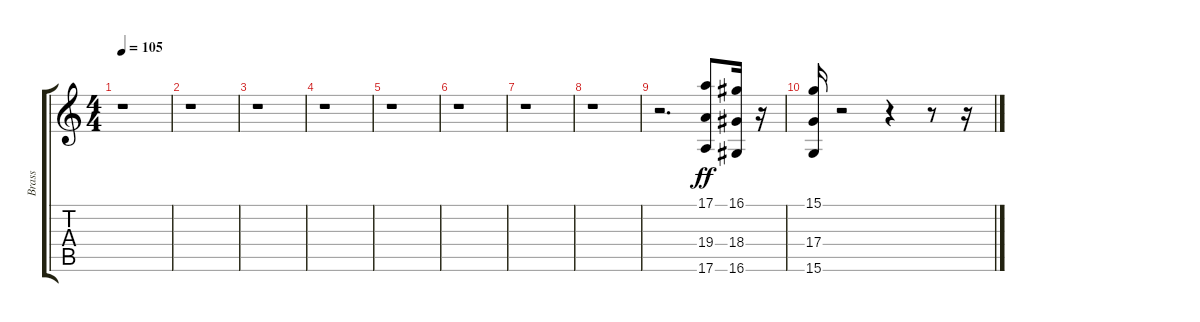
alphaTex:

\track ("Brass" "Brass") {instrument brasssection}
\staff {score tabs}
\tuning (E4 B3 G3 D3 A2 E2) {hide}
\ts (4 4)
\tempo 105
\clef g2
\ks c
r.1{dy f} |
r.1 |
r.1 |
r.1 |
r.1 |
r.1 |
r.1 |
r.1 |
r.2{d} (17.1 19.4 17.6).8{dy ff} (16.1 18.4 16.6).16 r.16 |
(15.1 17.4 15.6).16 r.2 r.4 r.8 r.16
